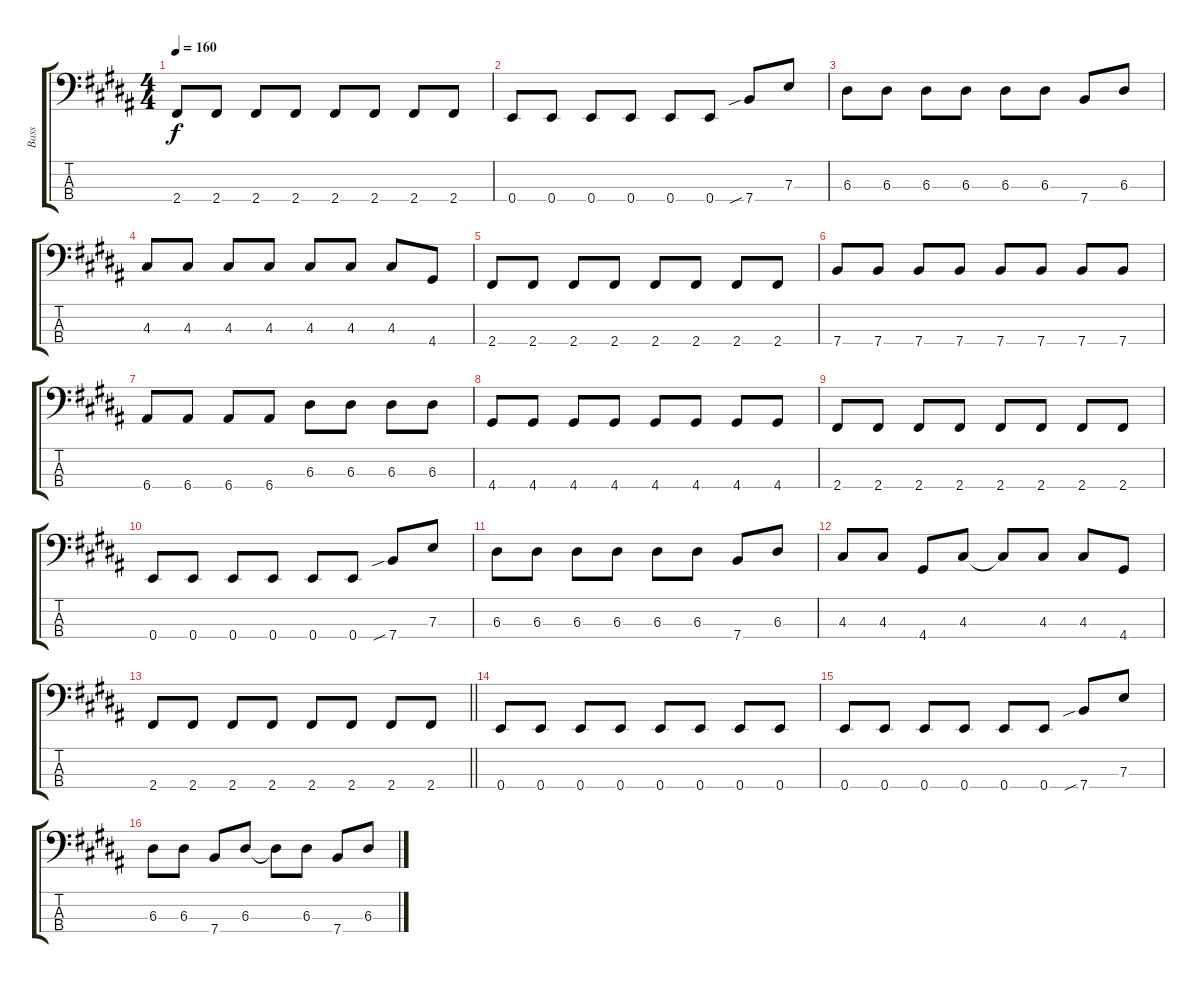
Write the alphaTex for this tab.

\track ("Bass" "Bass") {instrument electricbasspick}
\staff {score tabs}
\tuning (G2 D2 A1 E1) {hide}
\ts (4 4)
\tempo 160
\clef f4
\ks b
2.4.8{dy f} 2.4.8 2.4.8 2.4.8 2.4.8 2.4.8 2.4.8 2.4.8 |
0.4.8 0.4.8 0.4.8 0.4.8 0.4.8 0.4.8 7.4{sib}.8 7.3.8 |
6.3.8 6.3.8 6.3.8 6.3.8 6.3.8 6.3.8 7.4.8 6.3.8 |
4.3.8 4.3.8 4.3.8 4.3.8 4.3.8 4.3.8 4.3.8 4.4.8 |
2.4.8 2.4.8 2.4.8 2.4.8 2.4.8 2.4.8 2.4.8 2.4.8 |
7.4.8 7.4.8 7.4.8 7.4.8 7.4.8 7.4.8 7.4.8 7.4.8 |
6.4.8 6.4.8 6.4.8 6.4.8 6.3.8 6.3.8 6.3.8 6.3.8 |
4.4.8 4.4.8 4.4.8 4.4.8 4.4.8 4.4.8 4.4.8 4.4.8 |
2.4.8 2.4.8 2.4.8 2.4.8 2.4.8 2.4.8 2.4.8 2.4.8 |
0.4.8 0.4.8 0.4.8 0.4.8 0.4.8 0.4.8 7.4{sib}.8 7.3.8 |
6.3.8 6.3.8 6.3.8 6.3.8 6.3.8 6.3.8 7.4.8 6.3.8 |
4.3.8 4.3.8 4.4.8 4.3.8 4.3{t}.8 4.3.8 4.3.8 4.4.8 |
\barLineRight lightlight
2.4.8 2.4.8 2.4.8 2.4.8 2.4.8 2.4.8 2.4.8 2.4.8 |
0.4.8 0.4.8 0.4.8 0.4.8 0.4.8 0.4.8 0.4.8 0.4.8 |
0.4.8 0.4.8 0.4.8 0.4.8 0.4.8 0.4.8 7.4{sib}.8 7.3.8 |
6.3.8 6.3.8 7.4.8 6.3.8 6.3{t}.8 6.3.8 7.4.8 6.3.8
